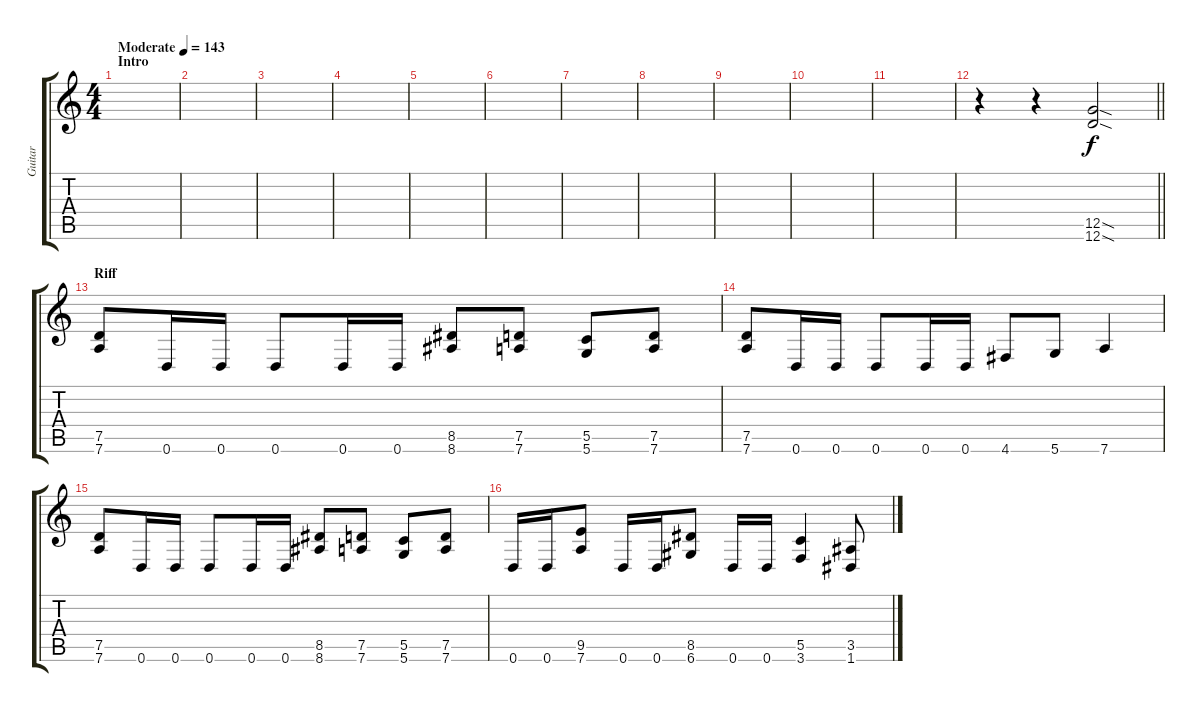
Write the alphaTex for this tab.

\track ("Guitar" "Guitar") {instrument distortionguitar}
\staff {score tabs}
\tuning (D4 A3 F3 C3 G2 D2) {hide}
\ts (4 4)
\section ("" "Intro")
\tempo (143 "Moderate")
\clef g2
\ks c
|
|
|
|
|
|
|
|
|
|
|
\barLineRight lightlight
r.4 r.4 (12.5{sod} 12.6{sod}).2 |
\section ("" "Riff")
(7.5 7.6).8 0.6.16 0.6.16 0.6.8 0.6.16 0.6.16 (8.5 8.6).8 (7.5 7.6).8 (5.5 5.6).8 (7.5 7.6).8 |
(7.5 7.6).8 0.6.16 0.6.16 0.6.8 0.6.16 0.6.16 4.6.8 5.6.8 7.6.4 |
(7.5 7.6).8 0.6.16 0.6.16 0.6.8 0.6.16 0.6.16 (8.5 8.6).8 (7.5 7.6).8 (5.5 5.6).8 (7.5 7.6).8 |
0.6.16 0.6.16 (9.5 7.6).8 0.6.16 0.6.16 (8.5 6.6).8 0.6.16 0.6.16 (5.5 3.6).4 (3.5 1.6).8
